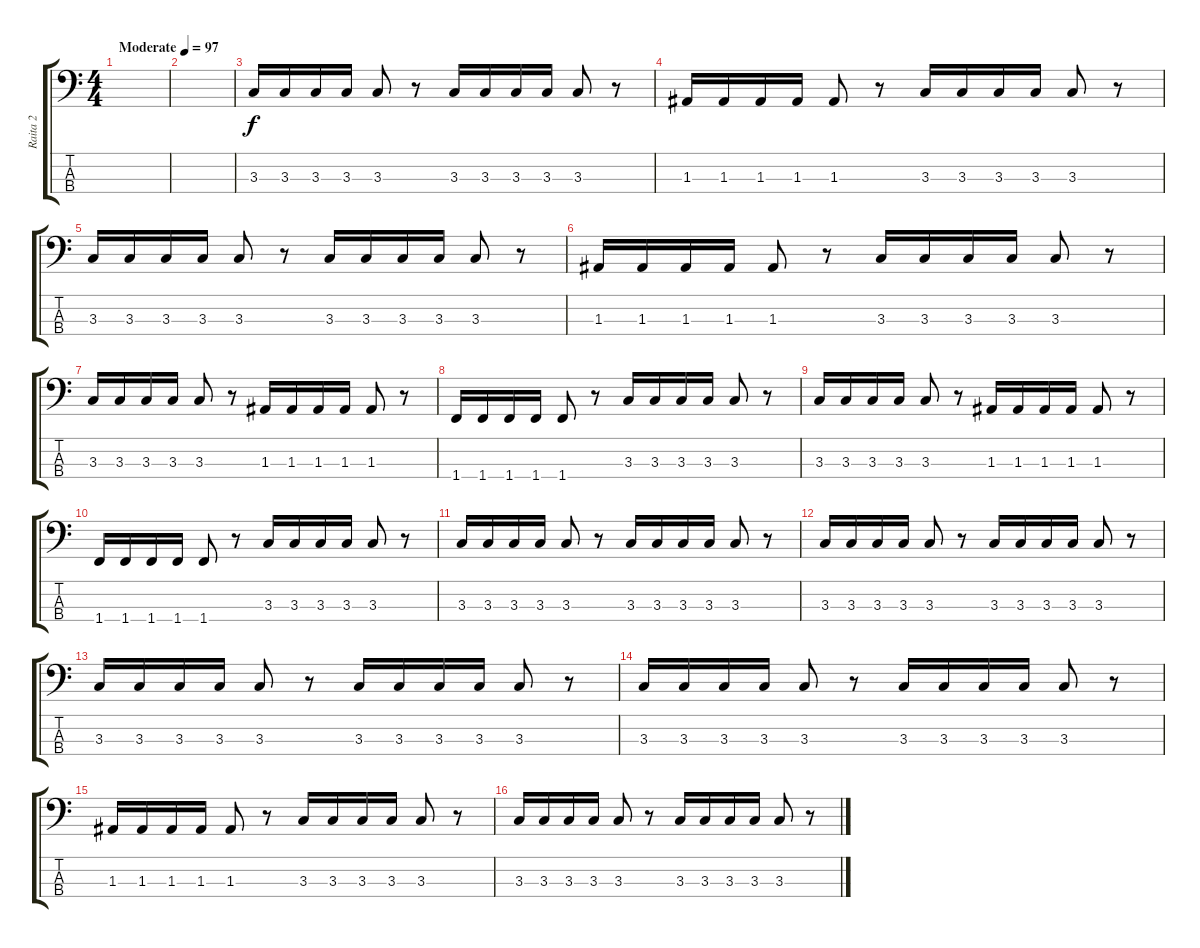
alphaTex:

\track ("Raita 2" "Raita 2") {mute instrument electricbassfinger}
\staff {score tabs}
\tuning (G2 D2 A1 E1) {hide}
\ts (4 4)
\tempo (97 "Moderate")
\clef f4
\ks c
|
|
3.3.16 3.3.16 3.3.16 3.3.16 3.3.8 r.8 3.3.16 3.3.16 3.3.16 3.3.16 3.3.8 r.8 |
1.3.16 1.3.16 1.3.16 1.3.16 1.3.8 r.8 3.3.16 3.3.16 3.3.16 3.3.16 3.3.8 r.8 |
3.3.16 3.3.16 3.3.16 3.3.16 3.3.8 r.8 3.3.16 3.3.16 3.3.16 3.3.16 3.3.8 r.8 |
1.3.16 1.3.16 1.3.16 1.3.16 1.3.8 r.8 3.3.16 3.3.16 3.3.16 3.3.16 3.3.8 r.8 |
3.3.16 3.3.16 3.3.16 3.3.16 3.3.8 r.8 1.3.16 1.3.16 1.3.16 1.3.16 1.3.8 r.8 |
1.4.16 1.4.16 1.4.16 1.4.16 1.4.8 r.8 3.3.16 3.3.16 3.3.16 3.3.16 3.3.8 r.8 |
3.3.16 3.3.16 3.3.16 3.3.16 3.3.8 r.8 1.3.16 1.3.16 1.3.16 1.3.16 1.3.8 r.8 |
1.4.16 1.4.16 1.4.16 1.4.16 1.4.8 r.8 3.3.16 3.3.16 3.3.16 3.3.16 3.3.8 r.8 |
3.3.16 3.3.16 3.3.16 3.3.16 3.3.8 r.8 3.3.16 3.3.16 3.3.16 3.3.16 3.3.8 r.8 |
3.3.16 3.3.16 3.3.16 3.3.16 3.3.8 r.8 3.3.16 3.3.16 3.3.16 3.3.16 3.3.8 r.8 |
3.3.16 3.3.16 3.3.16 3.3.16 3.3.8 r.8 3.3.16 3.3.16 3.3.16 3.3.16 3.3.8 r.8 |
3.3.16 3.3.16 3.3.16 3.3.16 3.3.8 r.8 3.3.16 3.3.16 3.3.16 3.3.16 3.3.8 r.8 |
1.3.16 1.3.16 1.3.16 1.3.16 1.3.8 r.8 3.3.16 3.3.16 3.3.16 3.3.16 3.3.8 r.8 |
3.3.16 3.3.16 3.3.16 3.3.16 3.3.8 r.8 3.3.16 3.3.16 3.3.16 3.3.16 3.3.8 r.8
